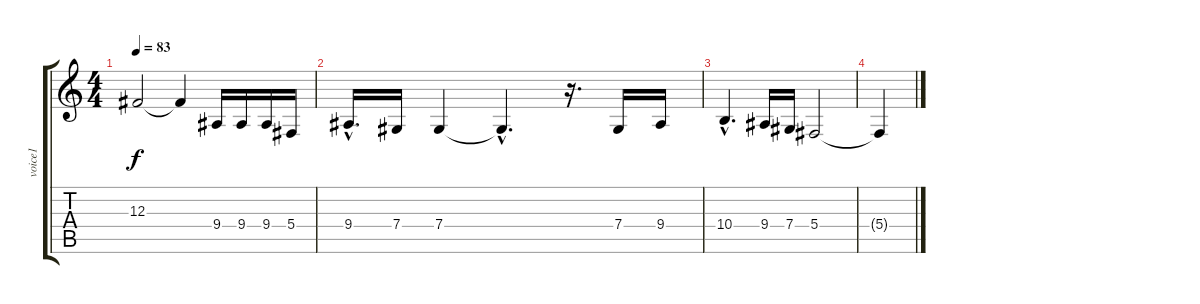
\track ("voice1" "voice1") {instrument oboe}
\staff {score tabs}
\tuning (Eb4 Bb3 Gb3 Db3 Ab2 Eb2) {hide}
\ts (4 4)
\tempo 83
\clef g2
\ks c
12.3.2{dy f} 12.3{t}.4 9.4.16 9.4.16 9.4.16 5.4.16 |
9.4{hac}.16{d} 7.4.16 7.4.4 7.4{hac t}.4{d} r.16{d} 7.4.16 9.4.16 |
10.4{hac}.4{d} 9.4.16 7.4.16 5.4.2 |
5.4{t}.4
